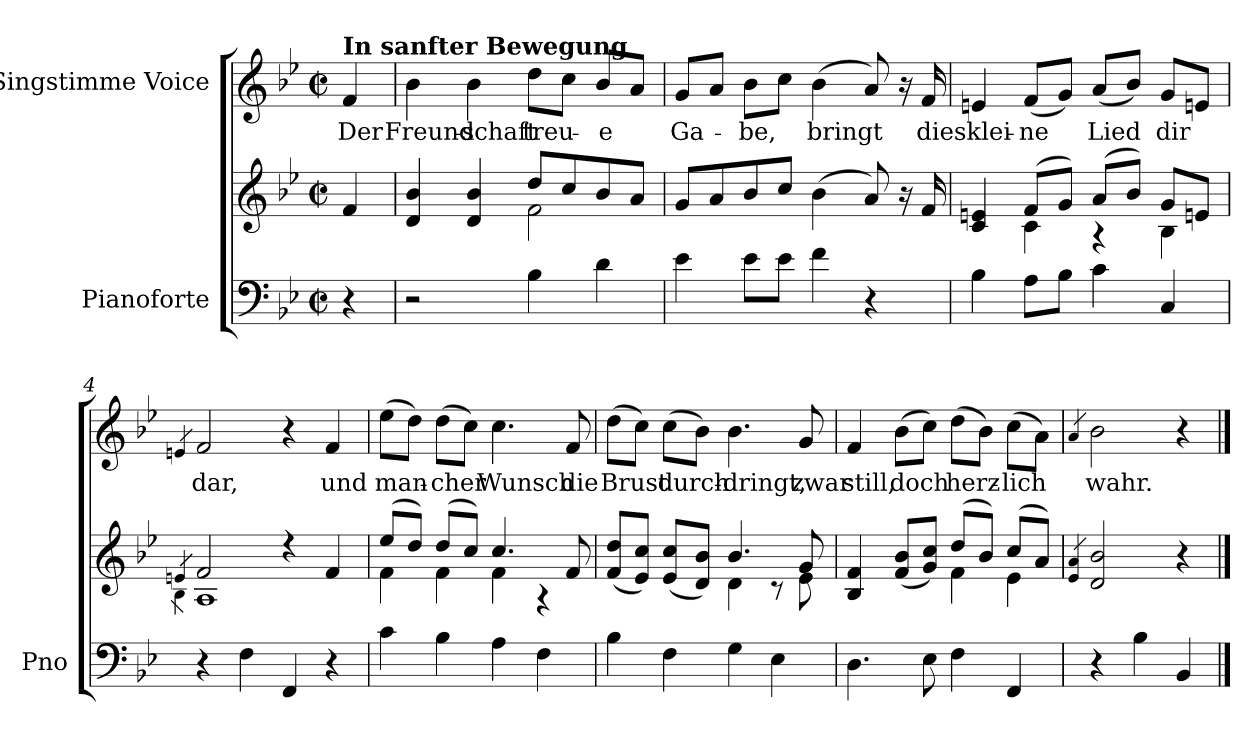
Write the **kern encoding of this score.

**kern	**kern	**kern	**text
*part2	*part2	*part1	*part1
*staff3	*staff2	*staff1	*staff1
*I"Pianoforte	*	*I"Singstimme Voice	*
*I'Pno	*	*	*
*clefF4	*clefG2	*clefG2	*
*k[b-e-]	*k[b-e-]	*k[b-e-]	*
*M2/2	*M2/2	*M2/2	*
*met(c|)	*met(c|)	*met(c|)	*
=	=	=	=
!	!	!LO:TX:a:B:t=In sanfter Bewegung	!
4r	4f/	4f/	Der
=1	=1	=1	=1
*	*^	*	*
2r	4d/ 4b-/	2ryy	4b-\	Freund-
.	4d/ 4b-/	.	4b-\	-schaft
4B-\	8dd/L	2f\	8dd\L	treu-
.	8cc/	.	8cc\J	.
4d\	8b-/	.	8b-/L	-e
.	8a/J	.	8a/J	.
*	*v	*v	*	*
=2	=2	=2	=2
4e-\	8g/L	8g/L	Ga-
.	8a/	8a/J	.
8e-\L	8b-/	8b-\L	-be,
8e-\J	8cc/J	8cc\J	.
4f\	(4b-\	(4b-\	bringt
4r	8a/)	8a/)	.
.	16r	16r	.
.	16f/	16f/	dies
=3	=3	=3	=3
*	*^	*	*
4B-\	4c/ 4en/	4ryy	4en/	klei-
8A\L	(8f/L	4c\	(8f/L	-ne
8B-\J	8g/J)	.	8g/J)	.
4c\	(8a/L	4r	(8a/L	Lied
.	8b-/J)	.	8b-/J)	.
4C/	8g/L	4B-\	8g/L	dir
.	8en/J	.	8en/J	.
=4	=4	=4	=4	=4
.	4qenj/	4qB-\	4qenj/	.
4r	2f/	1A	2f/	dar,
4F\	.	.	.	.
4FF/	4r	.	4r	.
4r	4f/	.	4f/	und
=5	=5	=5	=5	=5
4c\	(8ee-/L	4f\	(8ee-\L	man-
.	8dd/J)	.	8dd\J)	.
4B-\	(8dd/L	4f\	(8dd\L	-cher
.	8cc/J)	.	8cc\J)	.
4A\	4.cc/	4f\	4.cc\	Wunsch
4F\	.	4r	.	.
.	8f/	.	8f/	die
=6	=6	=6	=6	=6
4B-\	(8f/ 8dd/L	2ryy	(8dd\L	Brust
.	8e-/ 8cc/J)	.	8cc\J)	.
4F\	(8e-/ 8cc/L	.	(8cc\L	durch-
.	8d/ 8b-/J)	.	8b-\J)	.
4G\	4.b-/	4d\	4.b-\	-dringt,
4E-\	.	8r	.	.
.	8g/	8e-\	8g/	zwar
=7	=7	=7	=7	=7
4.D\	4B-/ 4f/	2ryy	4f/	still,
.	(8f/ 8b-/L	.	(8b-\L	doch
8E-\	8g/ 8cc/J)	.	8cc\J)	.
4F\	(8dd/L	4f\	(8dd\L	herz-
.	8b-/J)	.	8b-\J)	.
4FF/	(8cc/L	4e-\	(8cc\L	-lich
.	8a/J)	.	8a\J)	.
*	*v	*v	*	*
=8	=8	=8	=8
.	4qe-/ 4qa/	4qa/	.
4r	2d/ 2b-/	2b-\	wahr.
4B-\	.	.	.
4BB-/	4r	4r	.
==	==	==	==
*-	*-	*-	*-
